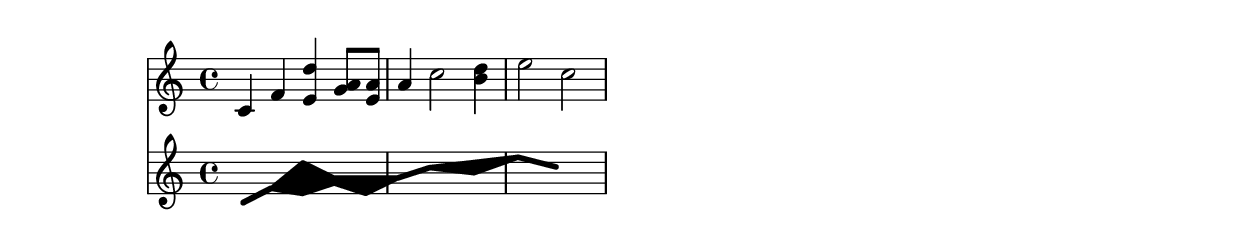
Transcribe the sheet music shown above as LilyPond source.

%% Do not edit this file; it is auto-generated from LSR http://lsr.dsi.unimi.it
%% This file is in the public domain.
\version "2.11.46"

\header {
  lsrtags = "simultaneous-notes, chords, keyboards"

  texidoc = "
Clusters are a device to denote that a complete range of notes is to be
played.

"
  doctitle = "Clusters"
} % begin verbatim
\layout {
  ragged-right = ##t 
}

fragment = \relative c' {
  c4 f <e d'>4
  <g a>8 <e a> a4 c2 <d b>4
  e2 c
}

<<
  \new Staff \fragment
  \new Staff \makeClusters \fragment
>>
